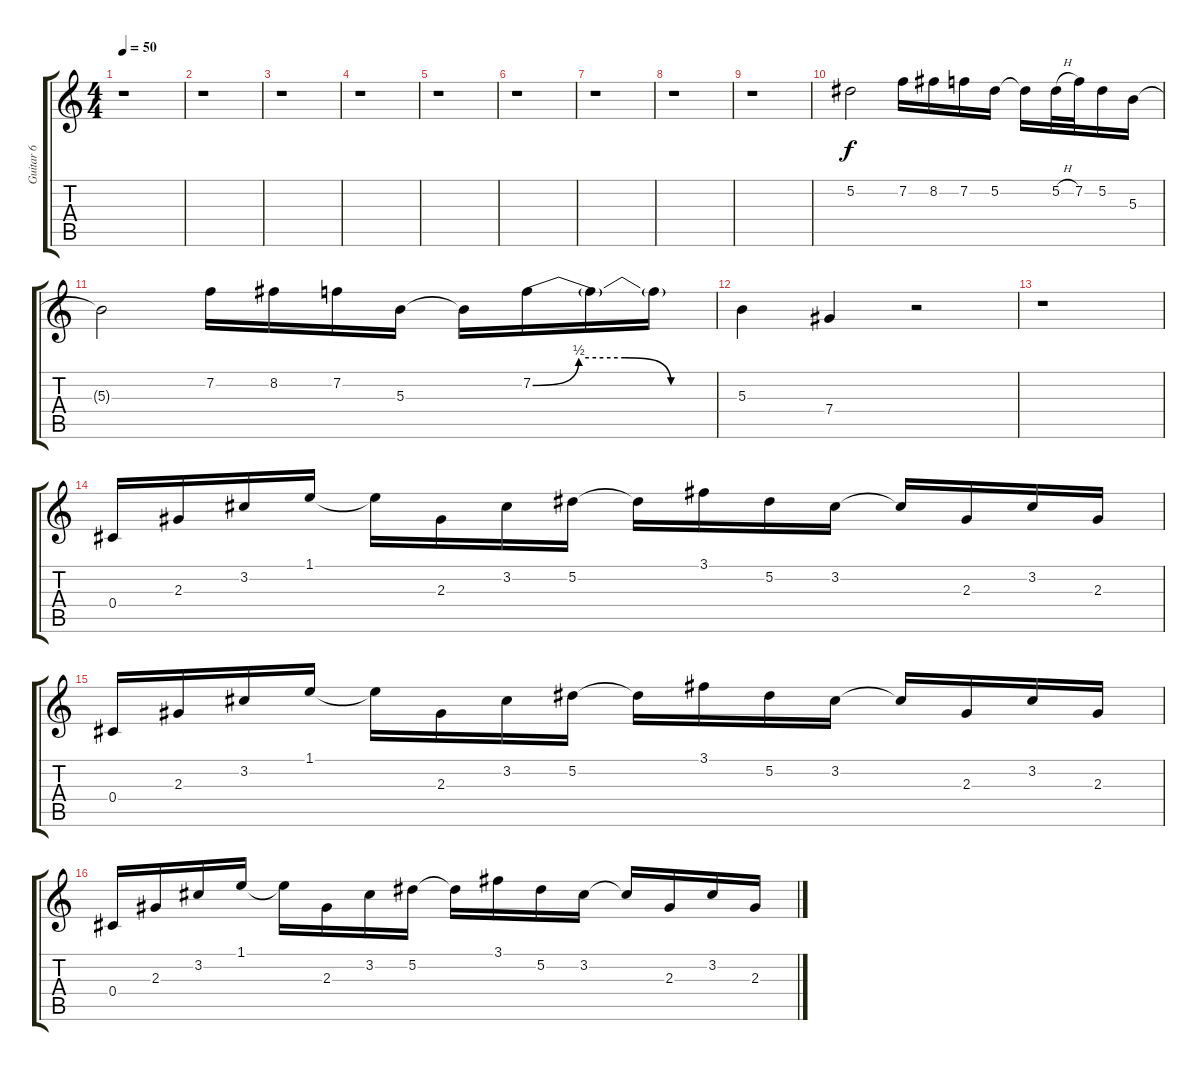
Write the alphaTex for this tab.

\track ("Guitar 6" "Guitar 6") {instrument overdrivenguitar}
\staff {score tabs}
\tuning (Eb4 Bb3 Gb3 Db3 Ab2 Eb2) {hide}
\ts (4 4)
\tempo 50
\clef g2
\ks c
r.1{dy f} |
r.1 |
r.1 |
r.1 |
r.1 |
r.1 |
r.1 |
r.1 |
r.1 |
5.2.2{volume 12} 7.2.16 8.2.16 7.2.16 5.2.16 5.2{t}.16 5.2{h}.32 7.2.32 5.2.16 5.3.16 |
5.3{t}.2 7.2.16 8.2.16 7.2.16 5.3.16 5.3{t}.16 7.2{be (custom 0 0 15 2 30 2 45 0 60 0)}.16 7.2{t}.16 7.2{t}.16 |
5.3.4 7.4.4 r.2 |
r.1 |
0.4.16{volume 10} 2.3.16 3.2.16 1.1.16 1.1{t}.16 2.3.16 3.2.16 5.2.16 5.2{t}.16 3.1.16 5.2.16 3.2.16 3.2{t}.16 2.3.16 3.2.16 2.3.16 |
0.4.16 2.3.16 3.2.16 1.1.16 1.1{t}.16 2.3.16 3.2.16 5.2.16 5.2{t}.16 3.1.16 5.2.16 3.2.16 3.2{t}.16 2.3.16 3.2.16 2.3.16 |
0.4.16 2.3.16 3.2.16 1.1.16 1.1{t}.16 2.3.16 3.2.16 5.2.16 5.2{t}.16 3.1.16 5.2.16 3.2.16 3.2{t}.16 2.3.16 3.2.16 2.3.16
